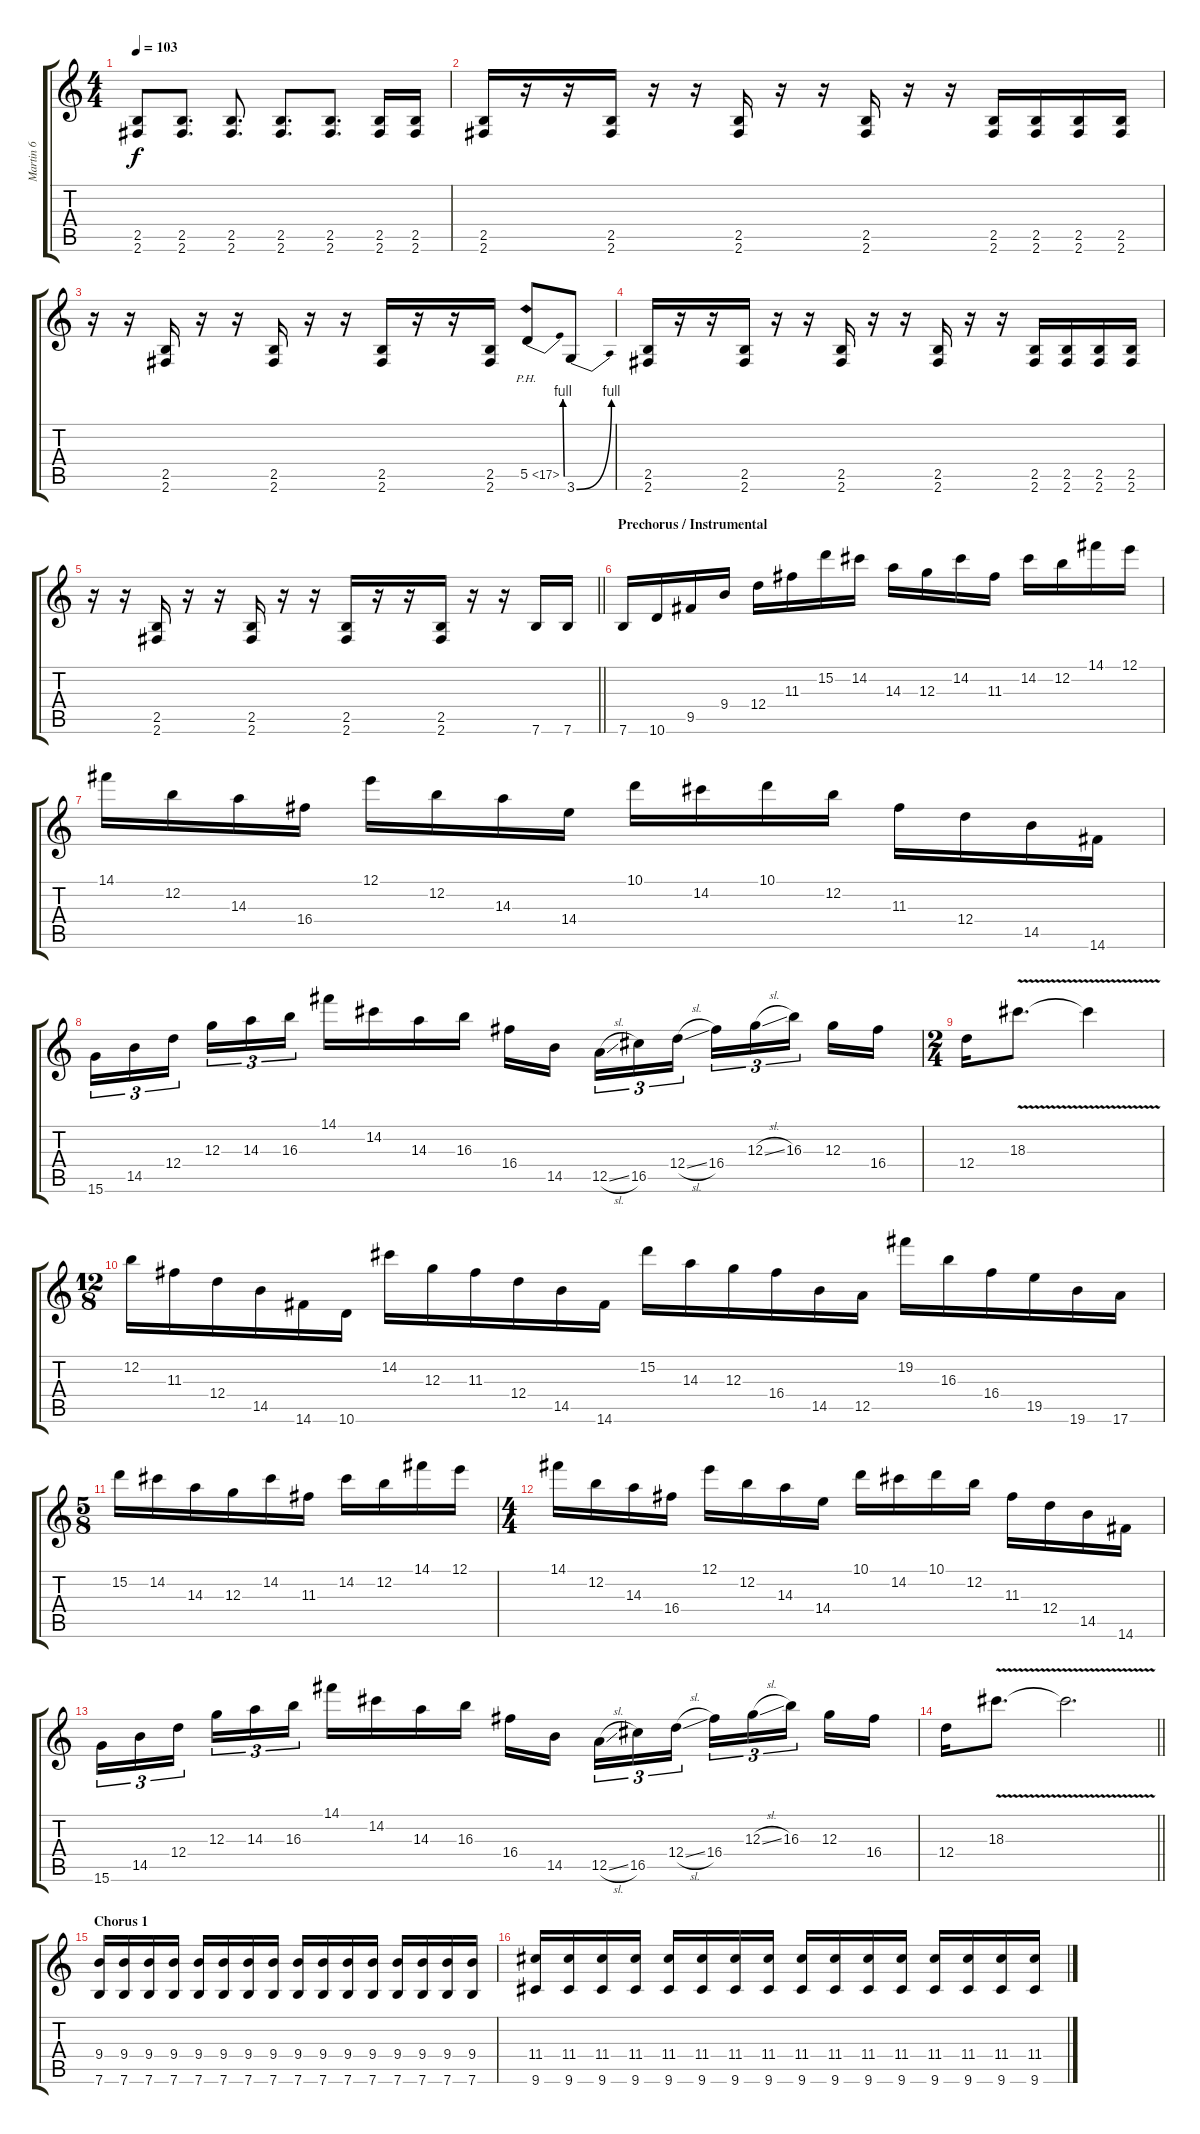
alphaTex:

\track ("Martin 6" "Martin 6") {instrument distortionguitar}
\staff {score tabs}
\tuning (E4 B3 G3 D3 A2 E2) {hide}
\ts (4 4)
\tempo 103
\clef g2
\ks c
(2.5{t} 2.6{t}).8{dy f} (2.5 2.6).8{d} (2.5 2.6).8{d} (2.5 2.6).8{d} (2.5 2.6).8{d} (2.5 2.6).16 (2.5 2.6).16 |
(2.5 2.6).16 r.16 r.16 (2.5 2.6).16 r.16 r.16 (2.5 2.6).16 r.16 r.16 (2.5 2.6).16 r.16 r.16 (2.5 2.6).16 (2.5 2.6).16 (2.5 2.6).16 (2.5 2.6).16 |
r.16 r.16 (2.5 2.6).16 r.16 r.16 (2.5 2.6).16 r.16 r.16 (2.5 2.6).16 r.16 r.16 (2.5 2.6).16 5.5{be (bend 0 0 60 4) ph 12}.8{instrument guitarharmonics} 3.6{be (bend 0 0 60 4)}.8 |
(2.5 2.6).16{instrument distortionguitar} r.16 r.16 (2.5 2.6).16 r.16 r.16 (2.5 2.6).16 r.16 r.16 (2.5 2.6).16 r.16 r.16 (2.5 2.6).16 (2.5 2.6).16 (2.5 2.6).16 (2.5 2.6).16 |
\barLineRight lightlight
r.16 r.16 (2.5 2.6).16 r.16 r.16 (2.5 2.6).16 r.16 r.16 (2.5 2.6).16 r.16 r.16 (2.5 2.6).16 r.16 r.16 7.6.16 7.6.16 |
\section ("" "Prechorus / Instrumental")
7.6.16 10.6.16 9.5.16 9.4.16 12.4.16 11.3.16 15.2.16 14.2.16 14.3.16 12.3.16 14.2.16 11.3.16 14.2.16 12.2.16 14.1.16 12.1.16 |
14.1.16 12.2.16 14.3.16 16.4.16 12.1.16 12.2.16 14.3.16 14.4.16 10.1.16 14.2.16 10.1.16 12.2.16 11.3.16 12.4.16 14.5.16 14.6.16 |
15.6.16{tu (3 2)} 14.5.16{tu (3 2)} 12.4.16{tu (3 2) beam splitsecondary} 12.3.16{tu (3 2)} 14.3.16{tu (3 2)} 16.3.16{tu (3 2)} 14.1.16 14.2.16 14.3.16 16.3.16 16.4.16 14.5.16{beam splitsecondary} 12.5{sl}.16{tu (3 2)} 16.5.16{tu (3 2)} 12.4{sl}.16{tu (3 2)} 16.4.16{tu (3 2)} 12.3{sl}.16{tu (3 2)} 16.3.16{tu (3 2) beam splitsecondary} 12.3.16 16.4.16 |
\ts (2 4)
12.4.16 18.3{v}.8{d} 18.3{v t}.4 |
\ts (12 8)
12.2.16 11.3.16 12.4.16 14.5.16 14.6.16 10.6.16 14.2.16 12.3.16 11.3.16 12.4.16 14.5.16 14.6.16 15.2.16 14.3.16 12.3.16 16.4.16 14.5.16 12.5.16 19.2.16 16.3.16 16.4.16 19.5.16 19.6.16 17.6.16 |
\ts (5 8)
15.2.16 14.2.16 14.3.16 12.3.16 14.2.16 11.3.16 14.2.16 12.2.16 14.1.16 12.1.16 |
\ts (4 4)
14.1.16 12.2.16 14.3.16 16.4.16 12.1.16 12.2.16 14.3.16 14.4.16 10.1.16 14.2.16 10.1.16 12.2.16 11.3.16 12.4.16 14.5.16 14.6.16 |
15.6.16{tu (3 2)} 14.5.16{tu (3 2)} 12.4.16{tu (3 2) beam splitsecondary} 12.3.16{tu (3 2)} 14.3.16{tu (3 2)} 16.3.16{tu (3 2)} 14.1.16 14.2.16 14.3.16 16.3.16 16.4.16 14.5.16{beam splitsecondary} 12.5{sl}.16{tu (3 2)} 16.5.16{tu (3 2)} 12.4{sl}.16{tu (3 2)} 16.4.16{tu (3 2)} 12.3{sl}.16{tu (3 2)} 16.3.16{tu (3 2) beam splitsecondary} 12.3.16 16.4.16 |
\barLineRight lightlight
12.4.16 18.3{v}.8{d} 18.3{v t}.2{d} |
\section ("" "Chorus 1")
(9.4 7.6).16 (9.4 7.6).16 (9.4 7.6).16 (9.4 7.6).16 (9.4 7.6).16 (9.4 7.6).16 (9.4 7.6).16 (9.4 7.6).16 (9.4 7.6).16 (9.4 7.6).16 (9.4 7.6).16 (9.4 7.6).16 (9.4 7.6).16 (9.4 7.6).16 (9.4 7.6).16 (9.4 7.6).16 |
(11.4 9.6).16 (11.4 9.6).16 (11.4 9.6).16 (11.4 9.6).16 (11.4 9.6).16 (11.4 9.6).16 (11.4 9.6).16 (11.4 9.6).16 (11.4 9.6).16 (11.4 9.6).16 (11.4 9.6).16 (11.4 9.6).16 (11.4 9.6).16 (11.4 9.6).16 (11.4 9.6).16 (11.4 9.6).16
